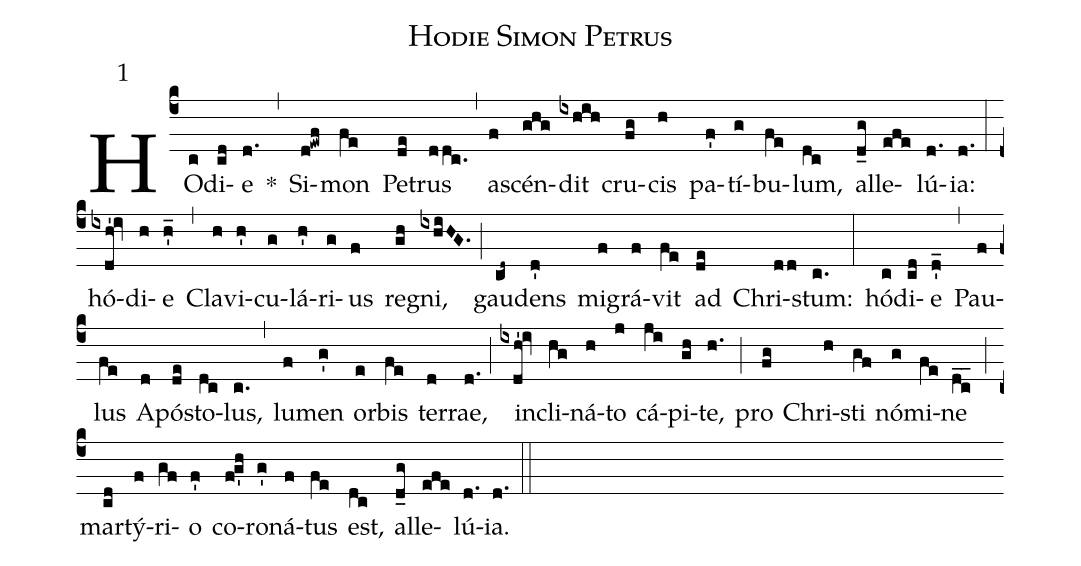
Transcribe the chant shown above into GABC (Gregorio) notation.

name:Hodie Simon Petrus;
mode:1;
annotation:1;
office-part:Antiphonae;
%%
(c4) HO(c)di(cd)e(d.) *(,) Si(d!ewf)mon(fe) Pe(de)trus(ddc.) (,) a(f)scén(ghg)dit(ixhih) cru(fg)cis(h) pa(f')tí(g)bu(fe)lum,(dc) al(d_g)le(efe)lú(d.)ia:(d.) (:) hó(ixdh'!iv)di(h)e(h'_) (,) Cla(h)vi(h')cu(g)lá(h')ri(g)us(f) re(gh)gni,(ixhiHG.) (;) gau(cd~)dens(d') mi(f)grá(f)vit(fe) ad(de) Chri(dd)stum:(c.) (:) hó(c)di(cd)e(d'_) (,) Pau(f)lus(fe) A(d)pó(de)sto(dc)lus,(c.) (,) lu(f)men(g') or(e)bis(fe) ter(d)rae,(d.) (;) in(ixdh'!iv)cli(hg)ná(h)to(j) cá(ji)pi(gh)te,(h.) (;) pro(fg) Chri(h)sti(gf) nó(g)mi(fe)ne(dc__) (;) mar(cd)tý(f)ri(gf)o(f') co(f!g'h)ro(g')ná(f)tus(fe) est,(dc) al(d_g)le(efe)lú(d.)ia.(d.) (::)
